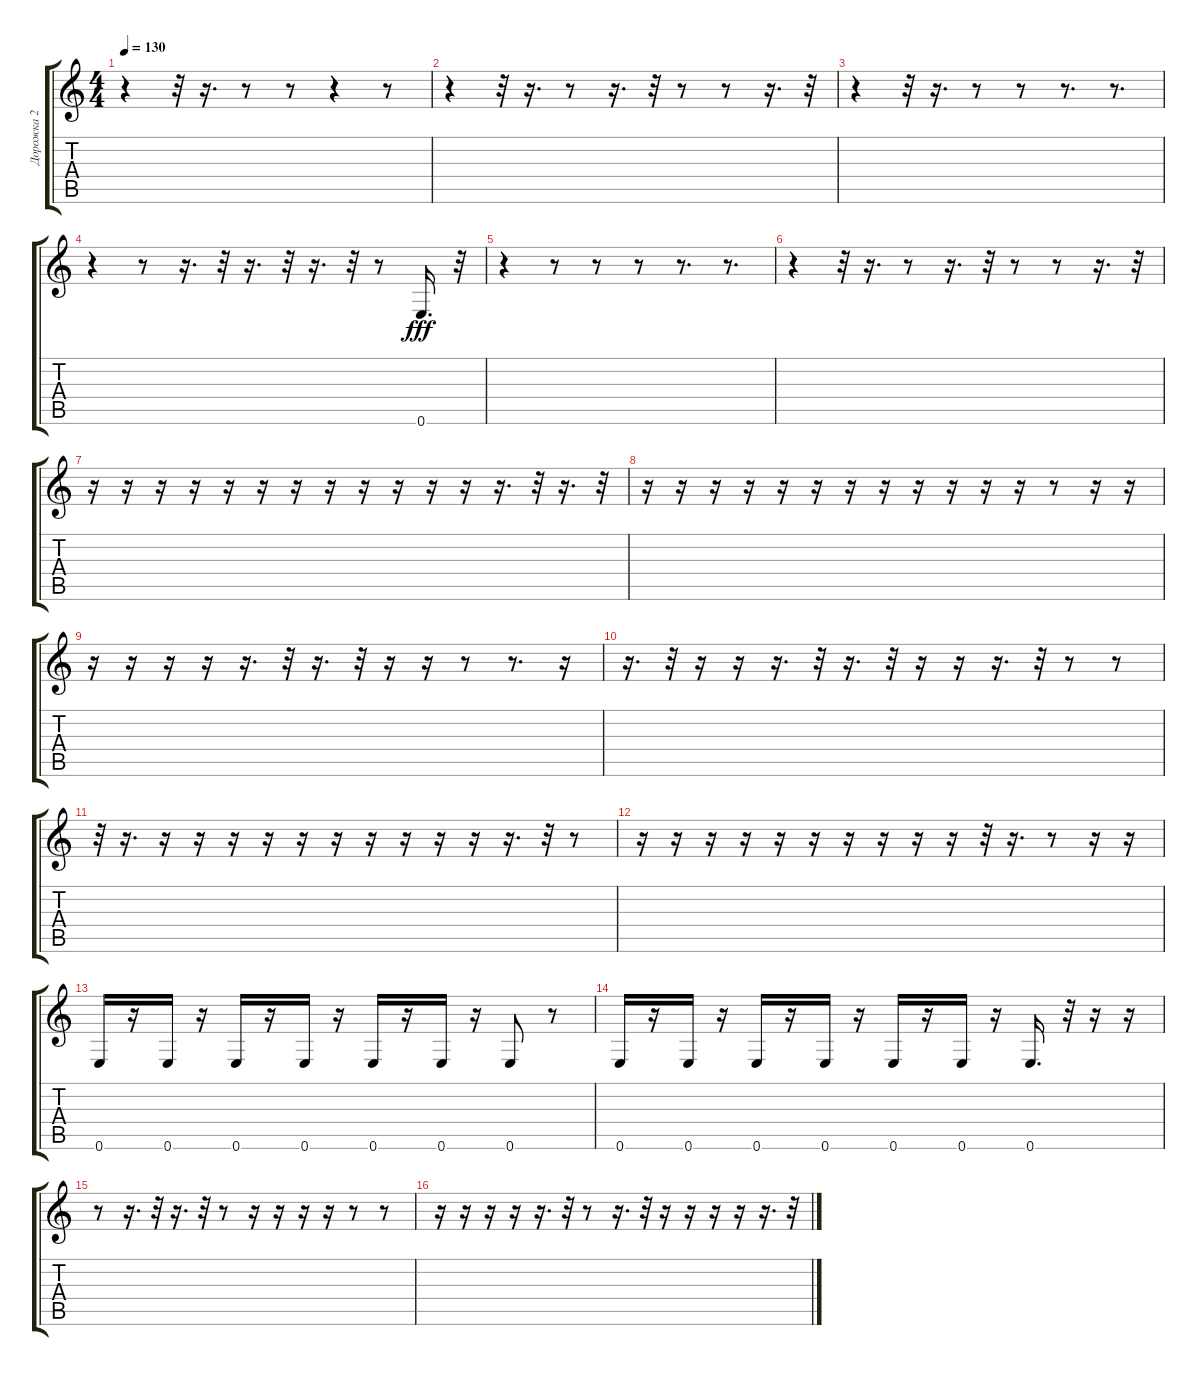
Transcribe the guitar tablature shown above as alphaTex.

\track ("Дорожка 2" "Дорожка 2") {instrument electricbassfinger}
\staff {score tabs}
\tuning (E4 B3 G3 D3 A2 E2) {hide}
\ts (4 4)
\tempo 130
\clef g2
\ks c
r.4{dy fff} r.32 r.16{d} r.8 r.8 r.4 r.8 |
r.4 r.32 r.16{d} r.8 r.16{d} r.32 r.8 r.8 r.16{d} r.32 |
r.4 r.32 r.16{d} r.8 r.8 r.8{d} r.8{d} |
r.4 r.8 r.16{d} r.32 r.16{d} r.32 r.16{d} r.32 r.8 0.6.16{d} r.32 |
r.4 r.8 r.8 r.8 r.8{d} r.8{d} |
r.4 r.32 r.16{d} r.8 r.16{d} r.32 r.8 r.8 r.16{d} r.32 |
r.16 r.16 r.16 r.16 r.16 r.16 r.16 r.16 r.16 r.16 r.16 r.16 r.16{d} r.32 r.16{d} r.32 |
r.16 r.16 r.16 r.16 r.16 r.16 r.16 r.16 r.16 r.16 r.16 r.16 r.8 r.16 r.16 |
r.16 r.16 r.16 r.16 r.16{d} r.32 r.16{d} r.32 r.16 r.16 r.8 r.8{d} r.16 |
r.16{d} r.32 r.16 r.16 r.16{d} r.32 r.16{d} r.32 r.16 r.16 r.16{d} r.32 r.8 r.8 |
r.32 r.16{d} r.16 r.16 r.16 r.16 r.16 r.16 r.16 r.16 r.16 r.16 r.16{d} r.32 r.8 |
r.16 r.16 r.16 r.16 r.16 r.16 r.16 r.16 r.16 r.16 r.32 r.16{d} r.8 r.16 r.16 |
0.6.16 r.16 0.6.16 r.16 0.6.16 r.16 0.6.16 r.16 0.6.16 r.16 0.6.16 r.16 0.6.8 r.8 |
0.6.16 r.16 0.6.16 r.16 0.6.16 r.16 0.6.16 r.16 0.6.16 r.16 0.6.16 r.16 0.6.16{d} r.32 r.16 r.16 |
r.8 r.16{d} r.32 r.16{d} r.32 r.8 r.16 r.16 r.16 r.16 r.8 r.8 |
r.16 r.16 r.16 r.16 r.16{d} r.32 r.8 r.16{d} r.32 r.16 r.16 r.16 r.16 r.16{d} r.32
